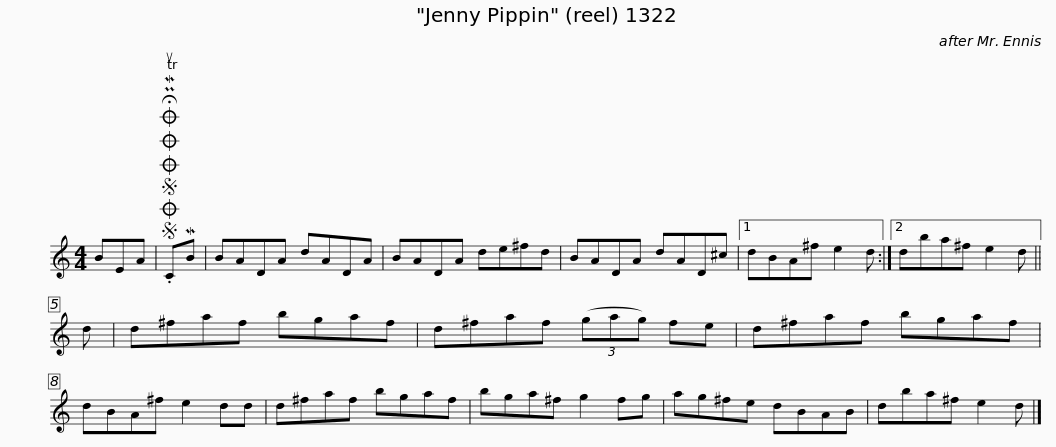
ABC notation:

X:1
L:1/8
M:4/4
I:linebreak $
K:C
V:1 treble
V:1
 BEA |SOSOOO .!fermata!PMTuCMB | BADA dADA | BADA de^fd | BADA dAD^c |1 %5
 dBA^f e2 d :|2 dba^f e2 d || d |$ d^faf bgaf | d^faf (3(gag) fe | %10
 d^faf bgaf | dBA^f e2 dd | d^faf bgaf |$ bga^f g2 fg | ag^fe dBAB | %15
 dba^f e2 d |] %16
